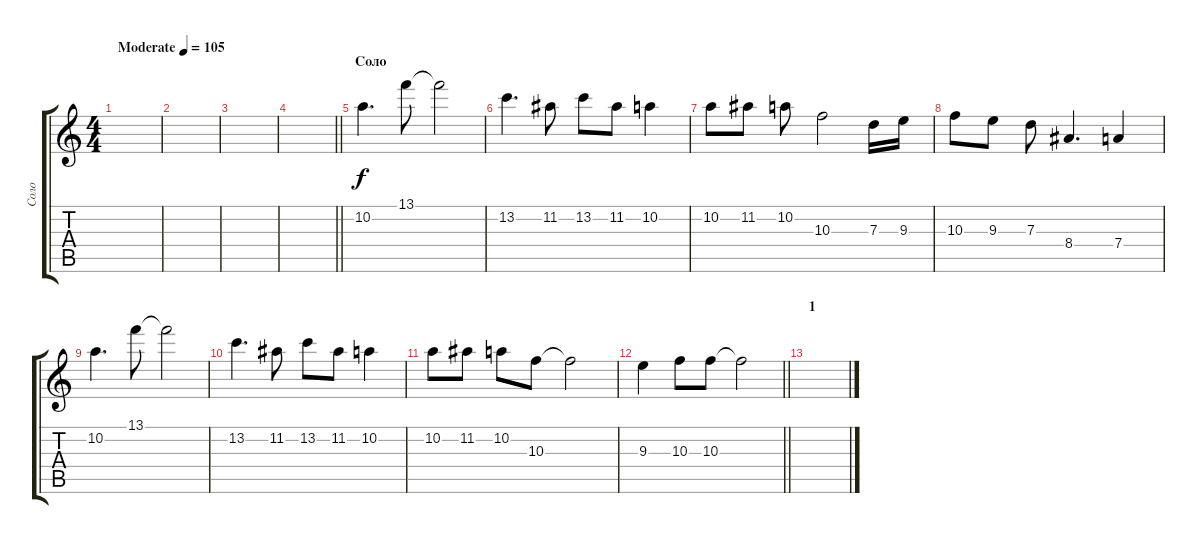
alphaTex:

\track ("Соло" "Соло") {instrument electricguitarclean}
\staff {score tabs}
\tuning (E4 B3 G3 D3 A2 E2) {hide}
\ts (4 4)
\tempo (105 "Moderate")
\clef g2
\ks c
|
|
|
\barLineRight lightlight
|
\section ("" "Соло")
10.2.4{d} 13.1.8 13.1{t}.2 |
13.2.4{d} 11.2.8 13.2.8 11.2.8 10.2.4 |
10.2.8 11.2.8 10.2.8 10.3.2 7.3.16 9.3.16 |
10.3.8 9.3.8 7.3.8 8.4.4{d} 7.4.4 |
10.2.4{d} 13.1.8 13.1{t}.2 |
13.2.4{d} 11.2.8 13.2.8 11.2.8 10.2.4 |
10.2.8 11.2.8 10.2.8 10.3.8 10.3{t}.2 |
\barLineRight lightlight
9.3.4 10.3.8 10.3.8 10.3{t}.2 |
\section ("" "1")
